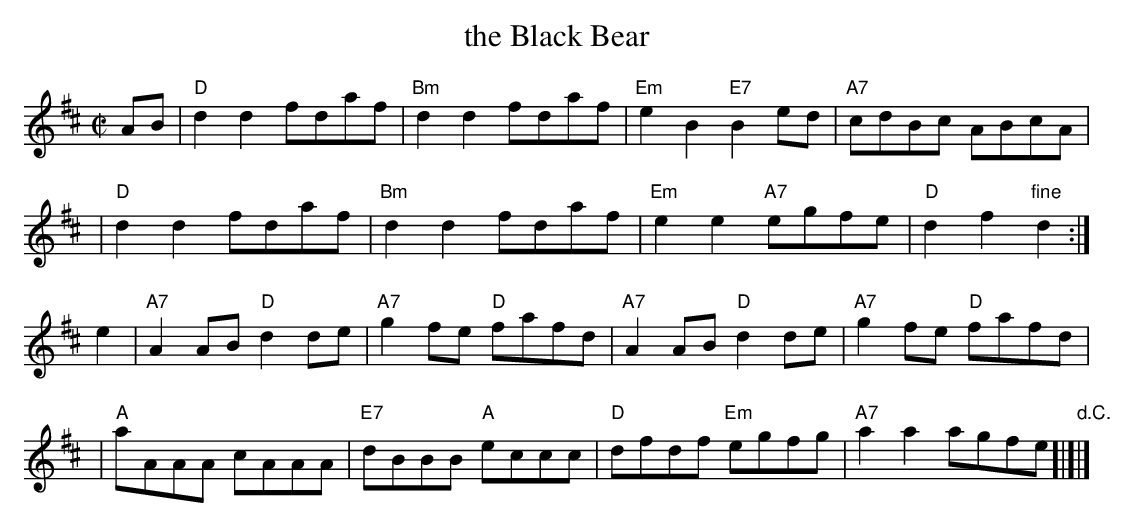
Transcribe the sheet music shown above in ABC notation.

X:1
T: the Black Bear
M: C|
L: 1/8
K: D
AB \
| "D"d2d2 fdaf | "Bm"d2d2 fdaf | "Em"e2B2 "E7"B2ed | "A7"cdBc ABcA |
| "D"d2d2 fdaf | "Bm"d2d2 fdaf | "Em"e2e2 "A7"egfe | "D"d2f2 "fine"d2 :|
e2 \
| "A7"A2AB "D"d2de | "A7"g2fe "D"fafd | "A7"A2AB "D"d2de | "A7"g2fe "D"fafd |
| "A"aAAA cAAA | "E7"dBBB "A"eccc | "D"dfdf "Em"egfg | "A7"a2a2 agfe "d.C."[|]|]
